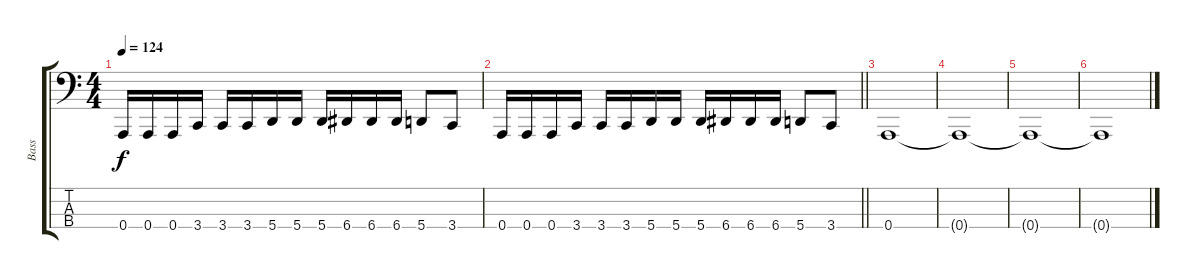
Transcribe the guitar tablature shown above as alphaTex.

\track ("Bass" "Bass") {instrument electricbassfinger}
\staff {score tabs}
\tuning (D2 A1 E1 A0) {hide}
\ts (4 4)
\tempo 124
\clef f4
\ks c
0.4.16{dy f} 0.4.16 0.4.16 3.4.16 3.4.16 3.4.16 5.4.16 5.4.16 5.4.16 6.4.16 6.4.16 6.4.16 5.4.8 3.4.8 |
\barLineRight lightlight
0.4.16 0.4.16 0.4.16 3.4.16 3.4.16 3.4.16 5.4.16 5.4.16 5.4.16 6.4.16 6.4.16 6.4.16 5.4.8 3.4.8 |
\section ("" "")
0.4.1 |
0.4{t}.1 |
0.4{t}.1 |
0.4{t}.1
